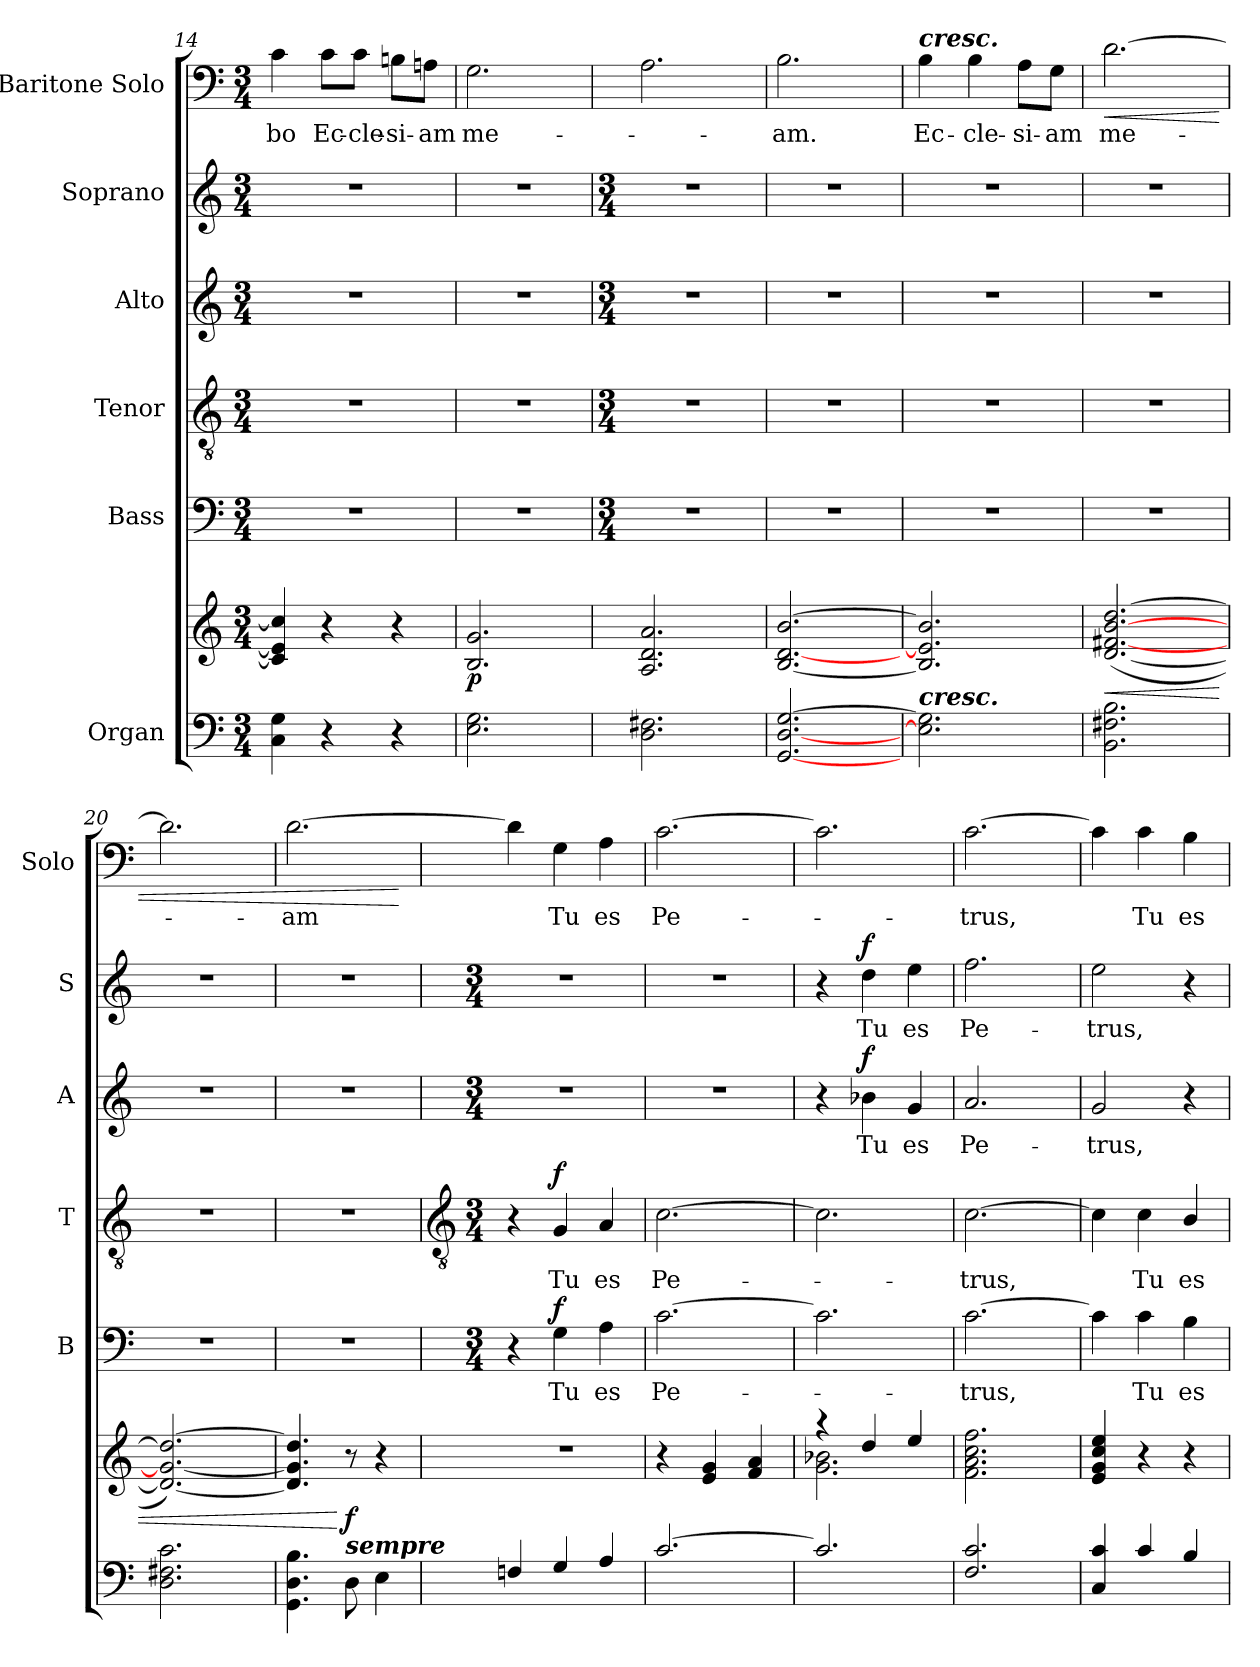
**kern	**kern	**dynam	**kern	**text	**dynam	**kern	**text	**dynam	**kern	**text	**dynam	**kern	**text	**dynam	**kern	**text	**dynam
*part6	*part6	*part6	*part5	*part5	*part5	*part4	*part4	*part4	*part3	*part3	*part3	*part2	*part2	*part2	*part1	*part1	*part1
*staff7	*staff6	*staff6/7	*staff5	*staff5	*staff5	*staff4	*staff4	*staff4	*staff3	*staff3	*staff3	*staff2	*staff2	*staff2	*staff1	*staff1	*staff1
*I"Organ	*	*	*I"Bass	*	*	*I"Tenor	*	*	*I"Alto	*	*	*I"Soprano	*	*	*I"Baritone Solo	*	*
*	*	*	*I'B	*	*	*I'T	*	*	*I'A	*	*	*I'S	*	*	*I'Solo	*	*
*clefF4	*clefG2	*	*clefF4	*	*	*clefGv2	*	*	*clefG2	*	*	*clefG2	*	*	*clefF4	*	*
*k[]	*k[]	*	*k[]	*	*	*k[]	*	*	*k[]	*	*	*k[]	*	*	*k[]	*	*
*C:	*C:	*	*C:	*	*	*C:	*	*	*C:	*	*	*C:	*	*	*C:	*	*
*M3/4	*M3/4	*	*M3/4	*	*	*M3/4	*	*	*M3/4	*	*	*M3/4	*	*	*M3/4	*	*
=14	=14	=14	=14	=14	=14	=14	=14	=14	=14	=14	=14	=14	=14	=14	=14	=14	=14
*	*^	*	*	*	*	*	*	*	*	*	*	*	*	*	*	*	*
!	!	!	!	!	!	!	!	!	!	!	!	!	!	!	!	!	!LO:LY:b	!
4C 4G	4c] 4e] 4cc]	2ryy	.	2.r	.	.	2.r	.	.	2.r	.	.	2.r	.	.	4c	-bo	.
!	!	!	!	!	!	!	!	!	!	!	!	!	!	!	!	!	!LO:LY:b	!
4r	4r	.	.	.	.	.	.	.	.	.	.	.	.	.	.	8c\L	Ec-	.
!	!	!	!	!	!	!	!	!	!	!	!	!	!	!	!	!	!LO:LY:b	!
.	.	.	.	.	.	.	.	.	.	.	.	.	.	.	.	8c\J	-cle-	.
!	!	!	!	!	!	!	!	!	!	!	!	!	!	!	!	!	!LO:LY:b	!
4r	4r	4ryy	.	.	.	.	.	.	.	.	.	.	.	.	.	8Bn\L	-si-	.
!	!	!	!	!	!	!	!	!	!	!	!	!	!	!	!	!	!LO:LY:b	!
.	.	.	.	.	.	.	.	.	.	.	.	.	.	.	.	8An\J	-am	.
=15	=15	=15	=15	=15	=15	=15	=15	=15	=15	=15	=15	=15	=15	=15	=15	=15	=15	=15
!	!	!	!LO:DY:b	!	!	!	!	!	!	!	!	!	!	!	!	!	!LO:LY:b	!
2.E 2.G	2.B 2.g	2ryy	p	2.r	.	.	2.r	.	.	2.r	.	.	2.r	.	.	2.G	me-	.
.	.	4ryy	.	.	.	.	.	.	.	.	.	.	.	.	.	.	.	.
!!LO:LB:g=z
=16	=16	=16	=16	=16	=16	=16	=16	=16	=16	=16	=16	=16	=16	=16	=16	=16	=16	=16
*	*	*	*	*M3/4	*	*	*M3/4	*	*	*M3/4	*	*	*M3/4	*	*	*	*	*
2.D 2.F#X	2.A 2.d 2.a	2ryy	.	2.r	.	.	2.r	.	.	2.r	.	.	2.r	.	.	2.A	.	.
.	.	4ryy	.	.	.	.	.	.	.	.	.	.	.	.	.	.	.	.
=17	=17	=17	=17	=17	=17	=17	=17	=17	=17	=17	=17	=17	=17	=17	=17	=17	=17	=17
!	!	!	!	!	!	!	!	!	!	!	!	!	!	!	!	!	!LO:LY:b	!
[2.GG [2.D [2.G	[2.B [2.d [2.b	2ryy	.	2.r	.	.	2.r	.	.	2.r	.	.	2.r	.	.	2.B	am.	.
.	.	4ryy	.	.	.	.	.	.	.	.	.	.	.	.	.	.	.	.
=18	=18	=18	=18	=18	=18	=18	=18	=18	=18	=18	=18	=18	=18	=18	=18	=18	=18	=18
!	!	!	!	!	!	!	!	!	!	!	!	!	!	!	!	!LO:TX:a:Bi:t=cresc.	!	!
!LO:TX:a:Bi:t=cresc.	!	!	!	!	!	!	!	!	!	!	!	!	!	!	!	!	!	!
!	!	!	!	!	!	!	!	!	!	!	!	!	!	!	!	!	!LO:LY:b	!
2.E] 2.G]	2.B] 2.e] 2.b]	2ryy	.	2.r	.	.	2.r	.	.	2.r	.	.	2.r	.	.	4B	Ec-	.
!	!	!	!	!	!	!	!	!	!	!	!	!	!	!	!	!	!LO:LY:b	!
.	.	.	.	.	.	.	.	.	.	.	.	.	.	.	.	4B	-cle-	.
!	!	!	!	!	!	!	!	!	!	!	!	!	!	!	!	!	!LO:LY:b	!
.	.	4ryy	.	.	.	.	.	.	.	.	.	.	.	.	.	8A\L	-si-	.
!	!	!	!	!	!	!	!	!	!	!	!	!	!	!	!	!	!LO:LY:b	!
.	.	.	.	.	.	.	.	.	.	.	.	.	.	.	.	8G\J	-am	.
=19	=19	=19	=19	=19	=19	=19	=19	=19	=19	=19	=19	=19	=19	=19	=19	=19	=19	=19
!	!	!	!LO:HP:b	!	!	!	!	!	!	!	!	!	!	!	!	!	!LO:LY:b	!LO:HP:b
2.BB 2.F#X 2.B	(<[2.d [2.f#X [2.b [2.dd	2ryy	<	2.r	.	.	2.r	.	.	2.r	.	.	2.r	.	.	[2.d	me-	<
.	.	4ryy	.	.	.	.	.	.	.	.	.	.	.	.	.	.	.	.
=20	=20	=20	=20	=20	=20	=20	=20	=20	=20	=20	=20	=20	=20	=20	=20	=20	=20	=20
2.D 2.F#X 2.c	2.d_ 2.g_ 2.dd_)	2ryy	.	2.r	.	.	2.r	.	.	2.r	.	.	2.r	.	.	2.d]	.	.
.	.	4ryy	.	.	.	.	.	.	.	.	.	.	.	.	.	.	.	.
=21	=21	=21	=21	=21	=21	=21	=21	=21	=21	=21	=21	=21	=21	=21	=21	=21	=21	=21
!	!	!	!	!	!	!	!	!	!	!	!	!	!	!	!	!	!LO:LY:b	!
4.GG 4.D 4.B	4.d] 4.g] 4.dd]	2ryy	.	2.r	.	.	2.r	.	.	2.r	.	.	2.r	.	.	[2.d	am	.
!LO:TX:a:Bi:t=sempre	!	!	!	!	!	!	!	!	!	!	!	!	!	!	!	!	!	!
!	!	!	!LO:DY:n=1:b	!	!	!	!	!	!	!	!	!	!	!	!	!	!	!
8D	8r	.	[ f	.	.	.	.	.	.	.	.	.	.	.	.	.	.	.
4E	4r	4ryy	.	.	.	.	.	.	.	.	.	.	.	.	.	.	.	.
*	*v	*v	*	*	*	*	*	*	*	*	*	*	*	*	*	*	*	*
.	.	.	.	.	.	.	.	.	.	.	.	.	.	.	.	.	[
!!LO:LB:g=z
=22	=22	=22	=22	=22	=22	=22	=22	=22	=22	=22	=22	=22	=22	=22	=22	=22	=22
*	*	*	*	*	*	*clefGv2	*	*	*	*	*	*	*	*	*	*	*
*	*	*	*k[]	*	*	*k[]	*	*	*k[]	*	*	*k[]	*	*	*	*	*
*	*	*	*C:	*	*	*C:	*	*	*C:	*	*	*C:	*	*	*	*	*
*	*	*	*M3/4	*	*	*M3/4	*	*	*M3/4	*	*	*M3/4	*	*	*	*	*
*^	*	*	*	*	*	*	*	*	*	*	*	*	*	*	*	*	*
!	!LO:N:vis=1	!LO:N:vis=1	!	!	!	!	!	!	!	!LO:N:vis=1	!	!	!LO:N:vis=1	!	!	!	!	!
*	*	*^	*	*	*	*	*	*	*	*	*	*	*	*	*	*	*	*
4Fn	2.ryy	2.r	2ryy	.	4r	.	.	4r	.	.	2.r	.	.	2.r	.	.	4d]	.	.
!	!	!	!	!	!	!LO:LY:b	!LO:DY:b	!	!LO:LY:b	!LO:DY:b	!	!	!	!	!	!	!	!LO:LY:b	!
4G	.	.	.	.	4G	Tu	f	4G	Tu	f	.	.	.	.	.	.	4G	Tu	.
!	!	!	!	!	!	!LO:LY:b	!	!	!LO:LY:b	!	!	!	!	!	!	!	!	!LO:LY:b	!
4A	.	.	4ryy	.	4A	es	.	4A	es	.	.	.	.	.	.	.	4A	es	.
=23	=23	=23	=23	=23	=23	=23	=23	=23	=23	=23	=23	=23	=23	=23	=23	=23	=23	=23	=23
!	!LO:N:vis=1	!	!	!	!	!LO:LY:b	!	!	!LO:LY:b	!	!LO:N:vis=1	!	!	!LO:N:vis=1	!	!	!	!LO:LY:b	!
[2.c	2.ryy	4r	2ryy	.	[2.c	Pe-	.	[2.c	Pe-	.	2.r	.	.	2.r	.	.	[2.c	Pe-	.
.	.	4e 4g	.	.	.	.	.	.	.	.	.	.	.	.	.	.	.	.	.
.	.	4f 4a	4ryy	.	.	.	.	.	.	.	.	.	.	.	.	.	.	.	.
=24	=24	=24	=24	=24	=24	=24	=24	=24	=24	=24	=24	=24	=24	=24	=24	=24	=24	=24	=24
!	!LO:N:vis=1	!	!	!	!	!	!	!	!	!	!	!	!	!	!	!	!	!	!
2.c]	2.ryy	4r	2.g\ 2.b-X\	.	2.c]	.	.	2.c]	.	.	4r	.	.	4r	.	.	2.c]	.	.
!	!	!	!	!	!	!	!	!	!	!	!	!LO:LY:b	!LO:DY:b	!	!LO:LY:b	!LO:DY:b	!	!	!
.	.	4dd/	.	.	.	.	.	.	.	.	4b-X	Tu	f	4dd	Tu	f	.	.	.
!	!	!	!	!	!	!	!	!	!	!	!	!LO:LY:b	!	!	!LO:LY:b	!	!	!	!
.	.	4ee/	.	.	.	.	.	.	.	.	4g	es	.	4ee	es	.	.	.	.
=25	=25	=25	=25	=25	=25	=25	=25	=25	=25	=25	=25	=25	=25	=25	=25	=25	=25	=25	=25
!	!LO:N:vis=1	!	!	!	!	!LO:LY:b	!	!	!LO:LY:b	!	!	!LO:LY:b	!	!	!LO:LY:b	!	!	!LO:LY:b	!
2.F 2.c	2.ryy	2.f 2.a 2.cc 2.ff	2ryy	.	[2.c	trus,	.	[2.c	trus,	.	2.a	Pe-	.	2.ff	Pe-	.	[2.c	trus,	.
.	.	.	4ryy	.	.	.	.	.	.	.	.	.	.	.	.	.	.	.	.
=26	=26	=26	=26	=26	=26	=26	=26	=26	=26	=26	=26	=26	=26	=26	=26	=26	=26	=26	=26
!	!LO:N:vis=1	!	!	!	!	!	!	!	!	!	!	!LO:LY:b	!	!	!LO:LY:b	!	!	!	!
4C 4c	2.ryy	4e 4g 4cc 4ee	2ryy	.	4c]	.	.	4c]	.	.	2g	-trus,	.	2ee	-trus,	.	4c]	.	.
!	!	!	!	!	!	!LO:LY:b	!	!	!LO:LY:b	!	!	!	!	!	!	!	!	!LO:LY:b	!
4c	.	4r	.	.	4c	Tu	.	4c	Tu	.	.	.	.	.	.	.	4c	Tu	.
!	!	!	!	!	!	!LO:LY:b	!	!	!LO:LY:b	!	!	!	!	!	!	!	!	!LO:LY:b	!
4B	.	4r	4ryy	.	4B	es	.	4B/	es	.	4r	.	.	4r	.	.	4B	es	.
*v	*v	*	*	*	*	*	*	*	*	*	*	*	*	*	*	*	*	*	*
*	*v	*v	*	*	*	*	*	*	*	*	*	*	*	*	*	*	*	*
=	=	=	=	=	=	=	=	=	=	=	=	=	=	=	=	=	=
*-	*-	*-	*-	*-	*-	*-	*-	*-	*-	*-	*-	*-	*-	*-	*-	*-	*-
